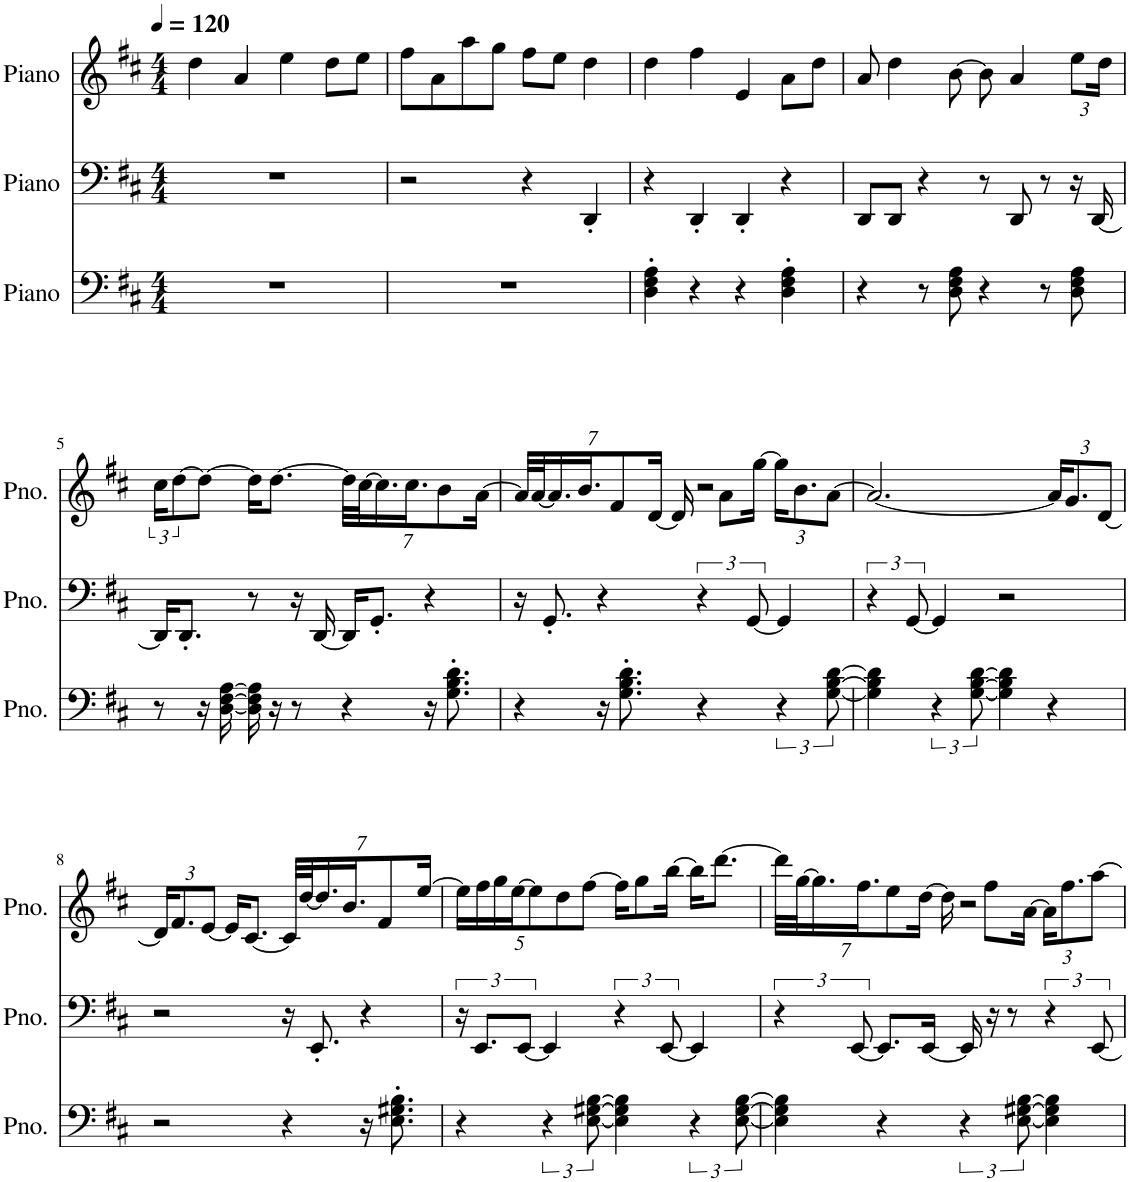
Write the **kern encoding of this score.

**kern	**kern	**kern
*part3	*part2	*part1
*staff3	*staff2	*staff1
*I"Piano	*I"Piano	*I"Piano
*I'Pno.	*I'Pno.	*I'Pno.
*clefF4	*clefF4	*clefG2
*k[f#c#]	*k[f#c#]	*k[f#c#]
*M4/4	*M4/4	*M4/4
*MM120	*MM120	*MM120
=1	=1	=1
1r	1r	4dd\
.	.	4a/
.	.	4ee\
.	.	8dd\L
.	.	8ee\J
=2	=2	=2
1r	2r	8ff#\L
.	.	8a\
.	.	8aa\
.	.	8gg\J
.	4r	8ff#\L
.	.	8ee\J
.	4DD'/	4dd\
=3	=3	=3
4D\' 4F#\' 4A\'	4r	4dd\
4r	4DD'/	4ff#\
4r	4DD'/	4e/
4D\' 4F#\' 4A\'	4r	8a\L
.	.	8dd\J
=4	=4	=4
4r	8DD/L	8a/
.	8DD/J	4dd\
8r	4r	.
8D\ 8F#\ 8A\	.	[8b\
4r	8r	8b\]
.	8DD/	4a/
8r	8r	.
*	*	*Xbrackettup
8D\ 8F#\ 8A\	16r	12ee\L
.	[16DD/	.
.	.	24dd\Jk
!!LO:LB:g=z
=5	=5	=5
*	*	*brackettup
8r	16DD/KL]	24cc#\KL
.	.	[12dd\
.	8.DD'/J	.
16r	.	8dd\J_
[16D\ [16F#\ [16A\	.	.
16D\] 16F#\] 16A\]	8r	16dd\KL]
16r	.	[8.dd\J
8r	16r	.
.	[16DD/	.
*	*	*Xbrackettup
4r	16DD/KL]	28dd\LLL]
.	.	[28cc#\J
.	8.GG'/J	.
.	.	14.cc#\]
.	.	14.cc#\J
16r	4r	.
.	.	7b\
8.G\' 8.B\' 8.d\'	.	.
.	.	[14a\Jk
=6	=6	=6
4r	16r	28a/LLL]
.	.	[28a/J
.	8.GG'/	.
.	.	14.a/]
.	.	14.b/J
16r	4r	.
.	.	7f#/
8.G\' 8.B\' 8.d\'	.	.
.	.	[14d/Jk
4r	6r	16d/]
.	.	2r
.	[12GG/	.
6r	4GG/]	.
[12G\ [12B\ [12d\	.	.
2ryy	2ryy	.
.	.	8a\L
.	.	[16gg\Jk
.	.	24gg\KL]
.	.	12.b\
.	.	[12a\J
=7	=7	=7
4G\] 4B\] 4d\]	6r	2.a/_
.	[12GG/	.
6r	4GG/]	.
[12G\ [12B\ [12d\	.	.
4G\] 4B\] 4d\]	2r	.
4r	.	24a/KL]
.	.	12.g/
.	.	[12d/J
!!LO:LB:g=z
=8	=8	=8
2r	2r	24d/KL]
.	.	12.f#/
.	.	[12e/J
.	.	16e/KL]
.	.	[8.c#/J
4r	16r	28c#/LLL]
.	.	[28dd/J
.	8.EE'/	.
.	.	14.dd/]
.	.	14.b/J
16r	4r	.
.	.	7f#/
8.E\' 8.G#X\' 8.B\'	.	.
.	.	[14ee/Jk
=9	=9	=9
4r	24r	20ee\LL]
.	12.EE/L	.
.	.	20ff#\
.	.	20gg\
.	.	[20ee\J
.	[12EE/J	.
.	.	10ee\]
6r	4EE/]	.
.	.	10dd\
.	.	[10ff#\J
[12E\ [12G#X\ [12B\	.	.
4E\] 4G#\] 4B\]	6r	16ff#\KL]
.	.	8gg\
.	[12EE/	.
.	.	[16bb\Jk
6r	4EE/]	16bb\KL]
.	.	[8.ddd\J
[12E\ [12G#\ [12B\	.	.
=10	=10	=10
4E\] 4G#\] 4B\]	6r	28ddd\LLL]
.	.	[28gg\J
.	.	14.gg\]
.	[12EE/	.
.	.	14.ff#\J
4r	8.EE/L]	.
.	.	7ee\
.	.	[14dd\Jk
.	[16EE/Jk	.
6r	16EE/]	16dd\]
.	16r	2r
.	8r	.
[12E\ [12G#X\ [12B\	.	.
4E\] 4G#\] 4B\]	6r	.
.	[12EE/	.
2ryy	2ryy	.
.	.	8ff#\L
.	.	[16a\Jk
.	.	24a\KL]
.	.	12.ff#\
.	.	[12aa\J
=	=	=
*-	*-	*-
